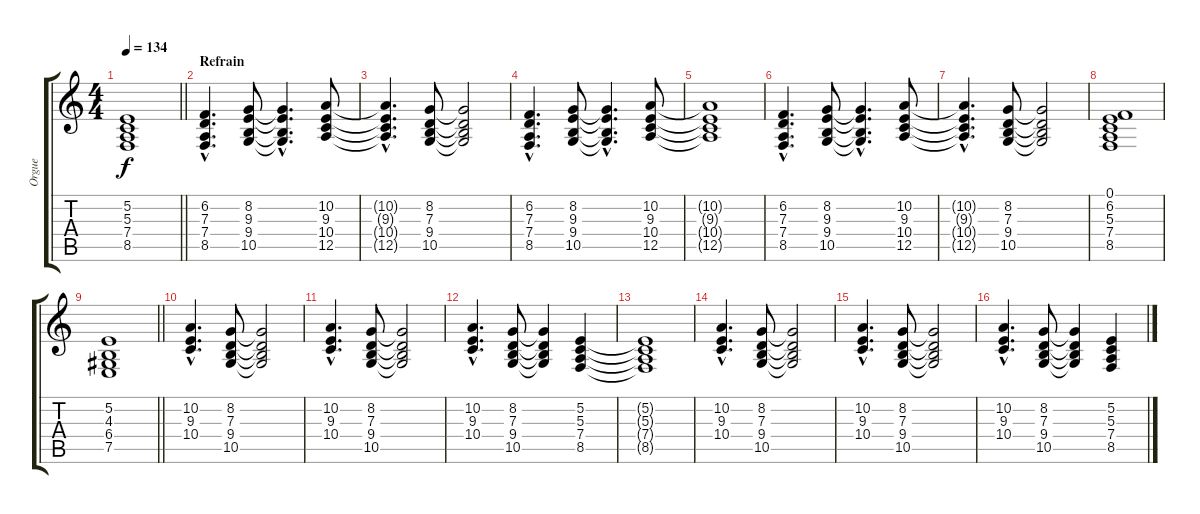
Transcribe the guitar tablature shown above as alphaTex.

\track ("Orgue" "Orgue") {instrument drawbarorgan}
\staff {score tabs}
\tuning (E4 B3 G3 D3 A2 E2) {hide}
\ts (4 4)
\tempo 134
\clef g2
\barLineRight lightlight
\ks c
(5.2{t} 5.3{t} 7.4{t} 8.5{t}).1{dy f} |
\section ("" "Refrain")
(6.2{hac} 7.3{hac} 7.4{hac} 8.5{hac}).4{d} (8.2 9.3 9.4 10.5).8 (8.2{hac t} 9.3{hac t} 9.4{hac t} 10.5{hac t}).4{d} (10.2 9.3 10.4 12.5).8 |
(10.2{hac t} 9.3{hac t} 10.4{hac t} 12.5{hac t}).4{d} (8.2 7.3 9.4 10.5).8 (8.2{t} 7.3{t} 9.4{t} 10.5{t}).2 |
(6.2{hac} 7.3{hac} 7.4{hac} 8.5{hac}).4{d} (8.2 9.3 9.4 10.5).8 (8.2{hac t} 9.3{hac t} 9.4{hac t} 10.5{hac t}).4{d} (10.2 9.3 10.4 12.5).8 |
(10.2{t} 9.3{t} 10.4{t} 12.5{t}).1 |
(6.2{hac} 7.3{hac} 7.4{hac} 8.5{hac}).4{d} (8.2 9.3 9.4 10.5).8 (8.2{hac t} 9.3{hac t} 9.4{hac t} 10.5{hac t}).4{d} (10.2 9.3 10.4 12.5).8 |
(10.2{hac t} 9.3{hac t} 10.4{hac t} 12.5{hac t}).4{d} (8.2 7.3 9.4 10.5).8 (8.2{t} 7.3{t} 9.4{t} 10.5{t}).2 |
(0.1 6.2 5.3 7.4 8.5).1 |
\barLineRight lightlight
(5.2 4.3 6.4 7.5).1 |
(10.2{hac} 9.3{hac} 10.4{hac}).4{d} (8.2 7.3 9.4 10.5).8 (8.2{t} 7.3{t} 9.4{t} 10.5{t}).2 |
(10.2{hac} 9.3{hac} 10.4{hac}).4{d} (8.2 7.3 9.4 10.5).8 (8.2{t} 7.3{t} 9.4{t} 10.5{t}).2 |
(10.2{hac} 9.3{hac} 10.4{hac}).4{d} (8.2 7.3 9.4 10.5).8 (8.2{t} 7.3{t} 9.4{t} 10.5{t}).4 (5.2 5.3 7.4 8.5).4 |
(5.2{t} 5.3{t} 7.4{t} 8.5{t}).1 |
(10.2{hac} 9.3{hac} 10.4{hac}).4{d} (8.2 7.3 9.4 10.5).8 (8.2{t} 7.3{t} 9.4{t} 10.5{t}).2 |
(10.2{hac} 9.3{hac} 10.4{hac}).4{d} (8.2 7.3 9.4 10.5).8 (8.2{t} 7.3{t} 9.4{t} 10.5{t}).2 |
(10.2{hac} 9.3{hac} 10.4{hac}).4{d} (8.2 7.3 9.4 10.5).8 (8.2{t} 7.3{t} 9.4{t} 10.5{t}).4 (5.2 5.3 7.4 8.5).4
